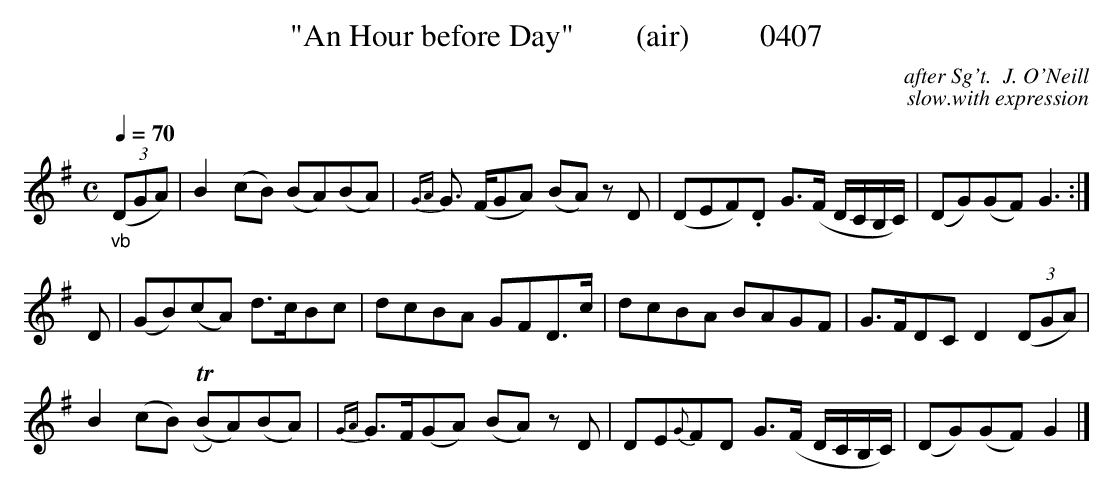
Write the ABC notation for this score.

X:1
T:"An Hour before Day"        (air)         0407
C:after Sg't.  J. O'Neill
C:slow.with expression
Q:1/4=70
M:C
L:1/8
K:G
"_vb"(3(DGA)|B2(cB) (BA)(BA)|{GA}G3/2 (F/2GA) (BA) zD|(DEF).D G3/2(F/2 D/2C/2B,/2C/2)|(DG)(GF) G3:|
D|(GB)(cA) d3/2c/2Bc|dcBA GFD3/2c/2|dcBA BAGF|G3/2F/2DC D2 (3(DGA)|
B2(cB) (TRBA)(BA)|{GA}G3/2F/2(GA) (BA) zD|DE{G}FD G3/2(F/2 D/2C/2B,/2C/2)|(DG)(GF) G2|]
